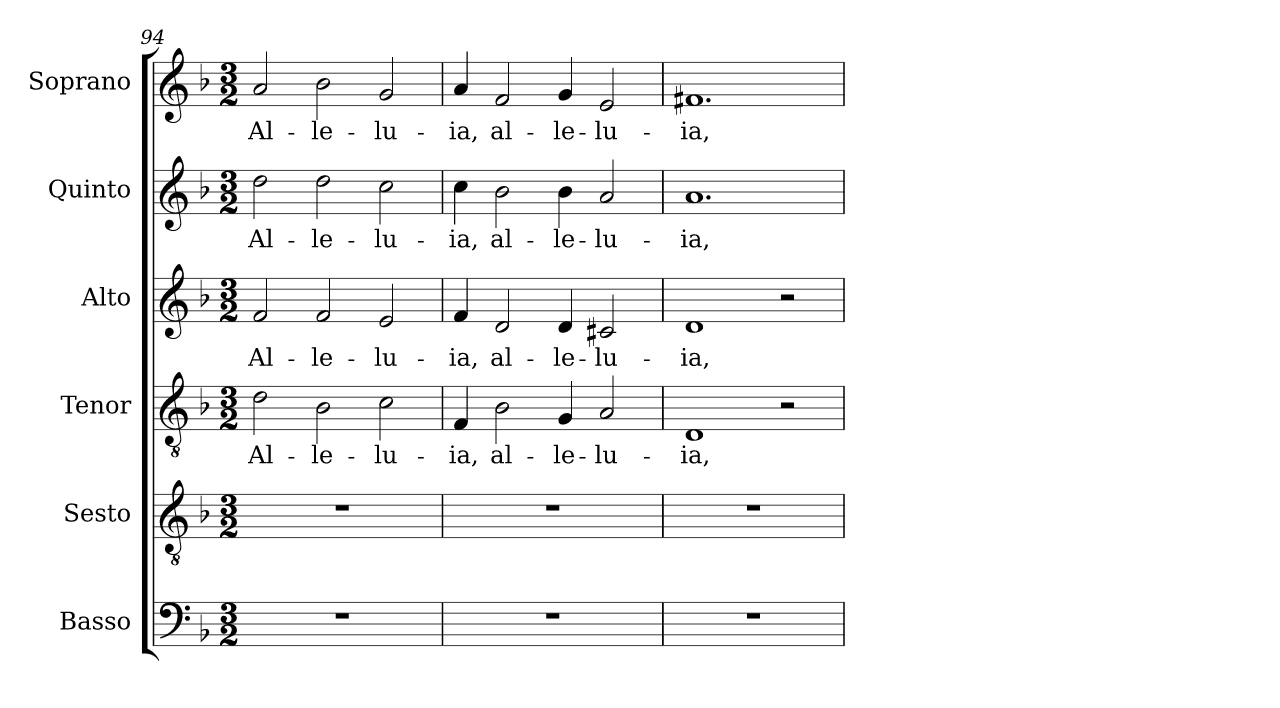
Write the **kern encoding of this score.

**kern	**kern	**kern	**text	**kern	**text	**kern	**text	**kern	**text
*part6	*part5	*part4	*part4	*part3	*part3	*part2	*part2	*part1	*part1
*staff6	*staff5	*staff4	*staff4	*staff3	*staff3	*staff2	*staff2	*staff1	*staff1
*I"Basso	*I"Sesto	*I"Tenor	*	*I"Alto	*	*I"Quinto	*	*I"Soprano	*
*I'B.	*I'Ss.	*I'T.	*	*I'A.	*	*I'Q.	*	*I'S.	*
*clefF4	*clefGv2	*clefGv2	*	*clefG2	*	*clefG2	*	*clefG2	*
*	*ITrd7c12	*ITrd7c12	*	*	*	*	*	*	*
*k[b-]	*k[b-]	*k[b-]	*	*k[b-]	*	*k[b-]	*	*k[b-]	*
*F:	*F:	*F:	*	*F:	*	*F:	*	*F:	*
*M3/2	*M3/2	*M3/2	*	*M3/2	*	*M3/2	*	*M3/2	*
=94	=94	=94	=94	=94	=94	=94	=94	=94	=94
!LO:N:vis=1	!LO:N:vis=1	!	!	!	!	!	!	!	!
!	!	!	!LO:LY:b:color=#000000	!	!	!	!	!	!
!	!	!	!	!	!LO:LY:b:color=#000000	!	!	!	!
!	!	!	!	!	!	!	!LO:LY:b:color=#000000	!	!
!	!	!	!	!	!	!	!	!	!LO:LY:b:color=#000000
1.r	1.r	2Di\	Al-	2fi/	Al-	2ddi\	Al-	2ai/	Al-
!	!	!	!LO:LY:b:color=#000000	!	!	!	!	!	!
!	!	!	!	!	!LO:LY:b:color=#000000	!	!	!	!
!	!	!	!	!	!	!	!LO:LY:b:color=#000000	!	!
!	!	!	!	!	!	!	!	!	!LO:LY:b:color=#000000
.	.	2BB-i\	-le-	2fi/	-le-	2ddi\	-le-	2b-i\	-le-
!	!	!	!LO:LY:b:color=#000000	!	!	!	!	!	!
!	!	!	!	!	!LO:LY:b:color=#000000	!	!	!	!
!	!	!	!	!	!	!	!LO:LY:b:color=#000000	!	!
!	!	!	!	!	!	!	!	!	!LO:LY:b:color=#000000
.	.	2Ci\	-lu-	2ei/	-lu-	2cci\	-lu-	2gi/	-lu-
=95	=95	=95	=95	=95	=95	=95	=95	=95	=95
!LO:N:vis=1	!LO:N:vis=1	!	!	!	!	!	!	!	!
!	!	!	!LO:LY:b:color=#000000	!	!	!	!	!	!
!	!	!	!	!	!LO:LY:b:color=#000000	!	!	!	!
!	!	!	!	!	!	!	!LO:LY:b:color=#000000	!	!
!	!	!	!	!	!	!	!	!	!LO:LY:b:color=#000000
1.r	1.r	4FFi/	-ia,	4fi/	-ia,	4cci\	-ia,	4ai/	-ia,
!	!	!	!LO:LY:b:color=#000000	!	!	!	!	!	!
!	!	!	!	!	!LO:LY:b:color=#000000	!	!	!	!
!	!	!	!	!	!	!	!LO:LY:b:color=#000000	!	!
!	!	!	!	!	!	!	!	!	!LO:LY:b:color=#000000
.	.	2BB-i\	al-	2di/	al-	2b-i\	al-	2fi/	al-
!	!	!	!LO:LY:b:color=#000000	!	!	!	!	!	!
!	!	!	!	!	!LO:LY:b:color=#000000	!	!	!	!
!	!	!	!	!	!	!	!LO:LY:b:color=#000000	!	!
!	!	!	!	!	!	!	!	!	!LO:LY:b:color=#000000
.	.	4GGi/	-le-	4di/	-le-	4b-i\	-le-	4gi/	-le-
!	!	!	!LO:LY:b:color=#000000	!	!	!	!	!	!
!	!	!	!	!	!LO:LY:b:color=#000000	!	!	!	!
!	!	!	!	!	!	!	!LO:LY:b:color=#000000	!	!
!	!	!	!	!	!	!	!	!	!LO:LY:b:color=#000000
.	.	2AAi/	-lu-	2c#Xi/	-lu-	2ai/	-lu-	2ei/	-lu-
=96	=96	=96	=96	=96	=96	=96	=96	=96	=96
!LO:N:vis=1	!LO:N:vis=1	!	!	!	!	!	!	!	!
!	!	!	!LO:LY:b:color=#000000	!	!	!	!	!	!
!	!	!	!	!	!LO:LY:b:color=#000000	!	!	!	!
!	!	!	!	!	!	!	!LO:LY:b:color=#000000	!	!
!	!	!	!	!	!	!	!	!	!LO:LY:b:color=#000000
1.r	1.r	1DDi	-ia,	1di	-ia,	1.ai	-ia,	1.f#Xi	-ia,
.	.	2r	.	2r	.	.	.	.	.
=	=	=	=	=	=	=	=	=	=
*-	*-	*-	*-	*-	*-	*-	*-	*-	*-
